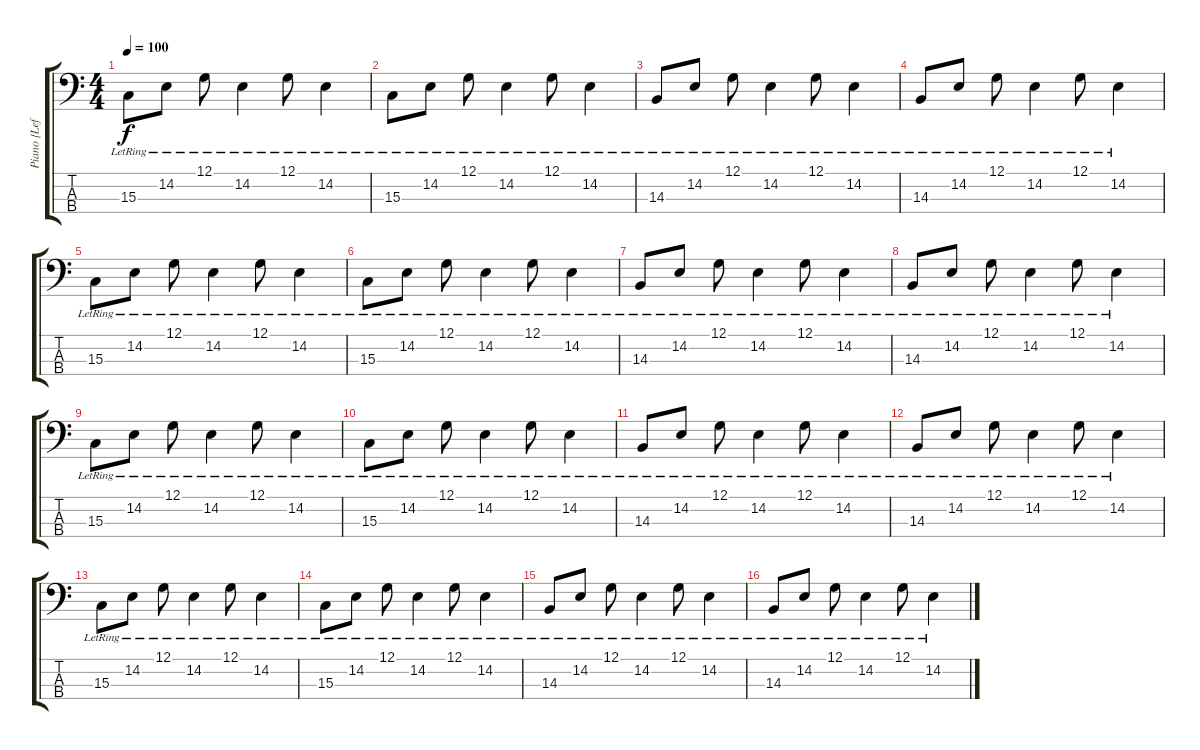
\track ("Piano {Left}" "Piano {Lef") {instrument acousticgrandpiano}
\staff {score tabs}
\tuning (G2 D2 A1 E1) {hide}
\ts (4 4)
\tempo 100
\clef f4
\ks c
15.3{lr}.8{dy f volume 2} 14.2{lr}.8 12.1{lr}.8 14.2{lr}.4 12.1{lr}.8 14.2{lr}.4 |
15.3{lr}.8 14.2{lr}.8 12.1{lr}.8 14.2{lr}.4 12.1{lr}.8 14.2{lr}.4 |
14.3{lr}.8 14.2{lr}.8 12.1{lr}.8 14.2{lr}.4 12.1{lr}.8 14.2{lr}.4 |
14.3{lr}.8 14.2{lr}.8 12.1{lr}.8 14.2{lr}.4 12.1{lr}.8 14.2{lr}.4 |
15.3{lr}.8{volume 5} 14.2{lr}.8 12.1{lr}.8 14.2{lr}.4 12.1{lr}.8 14.2{lr}.4 |
15.3{lr}.8 14.2{lr}.8 12.1{lr}.8 14.2{lr}.4 12.1{lr}.8 14.2{lr}.4 |
14.3{lr}.8 14.2{lr}.8 12.1{lr}.8 14.2{lr}.4 12.1{lr}.8 14.2{lr}.4 |
14.3{lr}.8 14.2{lr}.8 12.1{lr}.8 14.2{lr}.4 12.1{lr}.8 14.2{lr}.4 |
15.3{lr}.8{volume 10} 14.2{lr}.8 12.1{lr}.8 14.2{lr}.4 12.1{lr}.8 14.2{lr}.4 |
15.3{lr}.8 14.2{lr}.8 12.1{lr}.8 14.2{lr}.4 12.1{lr}.8 14.2{lr}.4 |
14.3{lr}.8 14.2{lr}.8 12.1{lr}.8 14.2{lr}.4 12.1{lr}.8 14.2{lr}.4 |
14.3{lr}.8 14.2{lr}.8 12.1{lr}.8 14.2{lr}.4 12.1{lr}.8 14.2{lr}.4 |
15.3{lr}.8 14.2{lr}.8 12.1{lr}.8 14.2{lr}.4 12.1{lr}.8 14.2{lr}.4 |
15.3{lr}.8 14.2{lr}.8 12.1{lr}.8 14.2{lr}.4 12.1{lr}.8 14.2{lr}.4 |
14.3{lr}.8 14.2{lr}.8 12.1{lr}.8 14.2{lr}.4 12.1{lr}.8 14.2{lr}.4 |
14.3{lr}.8 14.2{lr}.8 12.1{lr}.8 14.2{lr}.4 12.1{lr}.8 14.2{lr}.4
